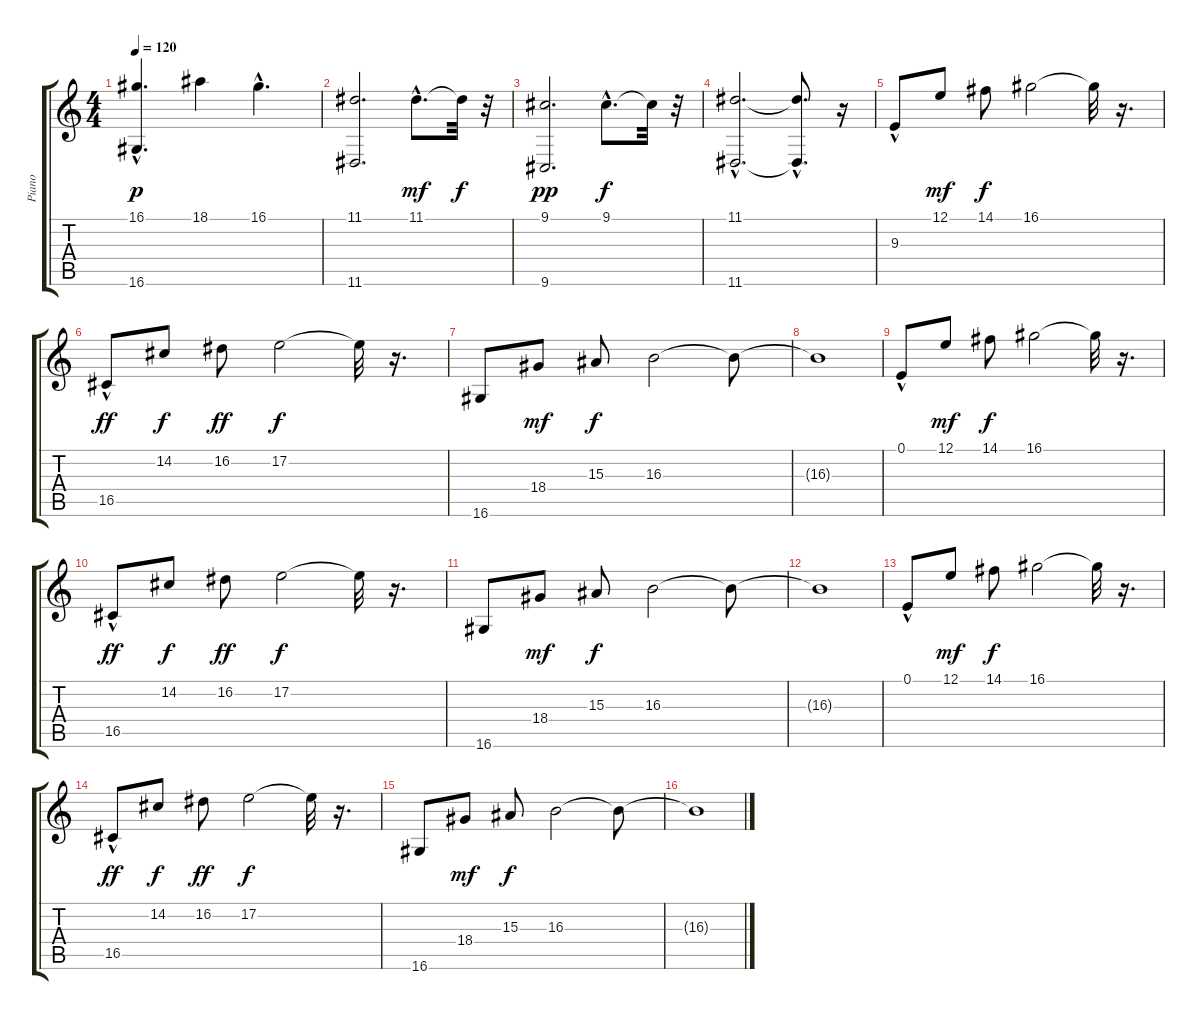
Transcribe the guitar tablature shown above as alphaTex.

\track ("Piano" "Piano") {instrument acousticgrandpiano}
\staff {score tabs}
\tuning (E4 B3 G3 D3 A2 E2) {hide}
\ts (4 4)
\tempo 120
\clef g2
\ks c
(16.1{hac} 16.6).4{d dy p} 18.1.4 16.1{hac}.4{d} |
(11.1 11.6).2{d} 11.1{hac}.8{d dy mf} 11.1{t}.32{dy f} r.32 |
(9.1 9.6).2{d dy pp} 9.1{hac}.8{d dy f} 9.1{t}.32 r.32 |
(11.1{hac} 11.6{hac}).2{d} (11.1{hac t} 11.6{t}).8{d} r.16 |
9.3{hac}.8 12.1.8{dy mf} 14.1.8{dy f} 16.1.2 16.1{t}.32 r.16{d} |
16.5{hac}.8{dy ff} 14.2.8{dy f} 16.2.8{dy ff} 17.2.2{dy f} 17.2{t}.32 r.16{d} |
16.6.8 18.4.8{dy mf} 15.3.8{dy f} 16.3.2 16.3{t}.8 |
16.3{t}.1 |
0.1{hac}.8 12.1.8{dy mf} 14.1.8{dy f} 16.1.2 16.1{t}.32 r.16{d} |
16.5{hac}.8{dy ff} 14.2.8{dy f} 16.2.8{dy ff} 17.2.2{dy f} 17.2{t}.32 r.16{d} |
16.6.8 18.4.8{dy mf} 15.3.8{dy f} 16.3.2 16.3{t}.8 |
16.3{t}.1 |
0.1{hac}.8 12.1.8{dy mf} 14.1.8{dy f} 16.1.2 16.1{t}.32 r.16{d} |
16.5{hac}.8{dy ff} 14.2.8{dy f} 16.2.8{dy ff} 17.2.2{dy f} 17.2{t}.32 r.16{d} |
16.6.8 18.4.8{dy mf} 15.3.8{dy f} 16.3.2 16.3{t}.8 |
16.3{t}.1
